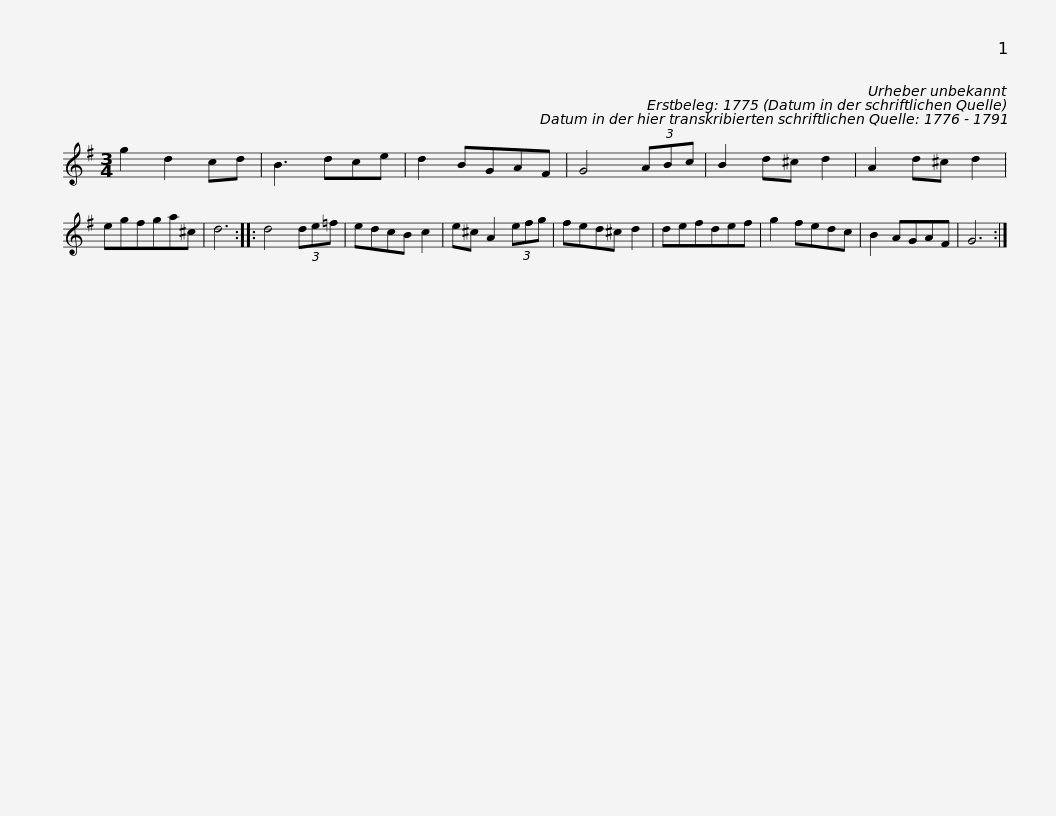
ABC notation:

X:1
L:1/8
M:3/4
I:linebreak $
K:G
V:1 treble
V:1
 g2 d2 cd | B3 dce | d2 BGAF | G4 (3ABc | B2 d^c d2 | %5
 A2 d^c d2 | egfga^c | d6 :: d4 (3de=f |$ edcB c2 | %10
 e^c A2 (3efg | fed^c d2 | defdef | g2 fedc | B2 AGAF | %15
 G6 :| %16
